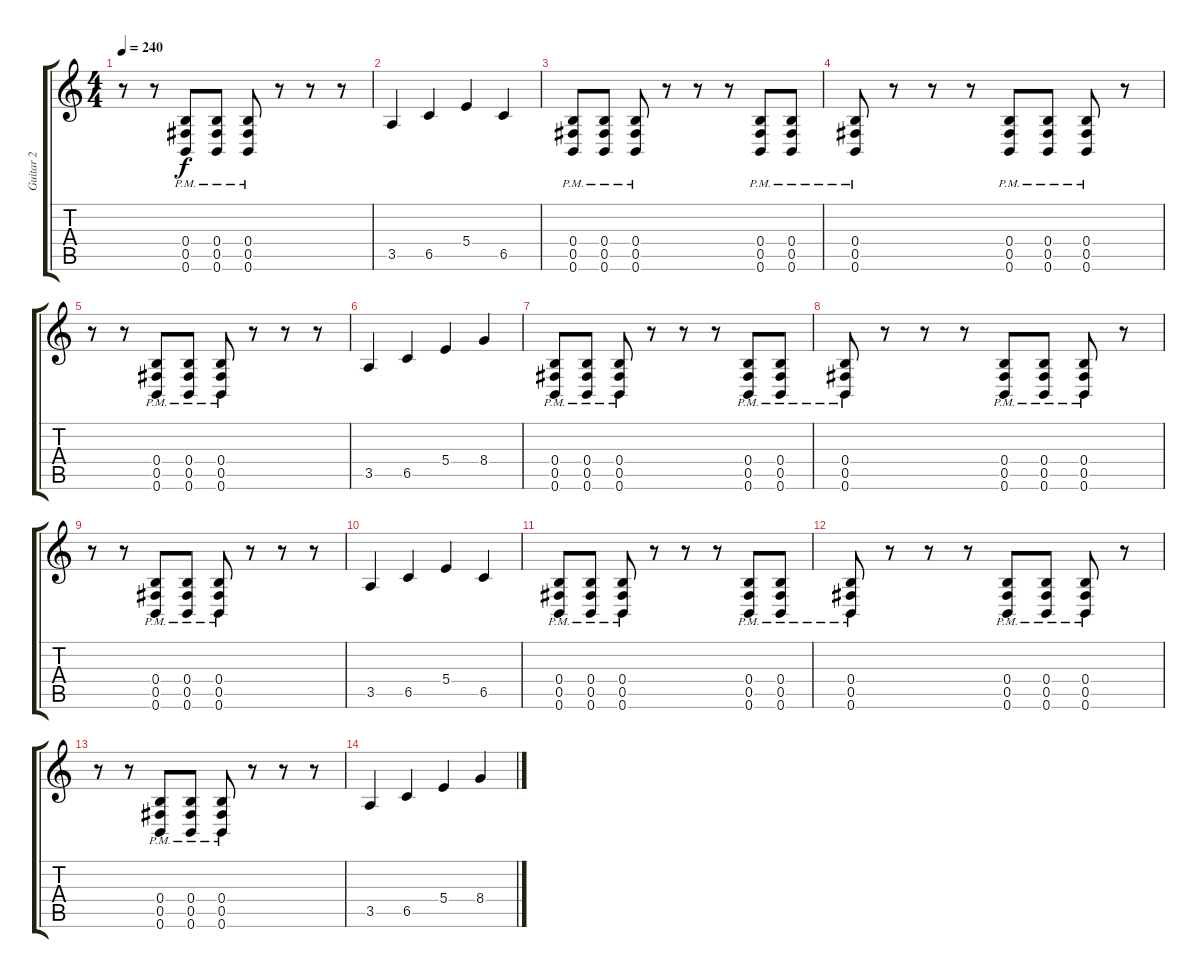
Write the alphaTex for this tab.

\track ("Guitar 2" "Guitar 2") {instrument overdrivenguitar}
\staff {score tabs}
\tuning (Db4 Ab3 E3 B2 Gb2 B1) {hide}
\ts (4 4)
\tempo 240
\clef g2
\ks c
r.8{dy f} r.8 (0.4{pm} 0.5{pm} 0.6{pm}).8 (0.4{pm} 0.5{pm} 0.6{pm}).8 (0.4{pm} 0.5{pm} 0.6{pm}).8 r.8 r.8 r.8 |
3.5.4 6.5.4 5.4.4 6.5.4 |
(0.4{pm} 0.5{pm} 0.6{pm}).8 (0.4{pm} 0.5{pm} 0.6{pm}).8 (0.4{pm} 0.5{pm} 0.6{pm}).8 r.8 r.8 r.8 (0.4{pm} 0.5{pm} 0.6{pm}).8 (0.4{pm} 0.5{pm} 0.6{pm}).8 |
(0.4{pm} 0.5{pm} 0.6{pm}).8 r.8 r.8 r.8 (0.4{pm} 0.5{pm} 0.6{pm}).8 (0.4{pm} 0.5{pm} 0.6{pm}).8 (0.4{pm} 0.5{pm} 0.6{pm}).8 r.8 |
r.8 r.8 (0.4{pm} 0.5{pm} 0.6{pm}).8 (0.4{pm} 0.5{pm} 0.6{pm}).8 (0.4{pm} 0.5{pm} 0.6{pm}).8 r.8 r.8 r.8 |
3.5.4 6.5.4 5.4.4 8.4.4 |
(0.4{pm} 0.5{pm} 0.6{pm}).8 (0.4{pm} 0.5{pm} 0.6{pm}).8 (0.4{pm} 0.5{pm} 0.6{pm}).8 r.8 r.8 r.8 (0.4{pm} 0.5{pm} 0.6{pm}).8 (0.4{pm} 0.5{pm} 0.6{pm}).8 |
(0.4{pm} 0.5{pm} 0.6{pm}).8 r.8 r.8 r.8 (0.4{pm} 0.5{pm} 0.6{pm}).8 (0.4{pm} 0.5{pm} 0.6{pm}).8 (0.4{pm} 0.5{pm} 0.6{pm}).8 r.8 |
r.8 r.8 (0.4{pm} 0.5{pm} 0.6{pm}).8 (0.4{pm} 0.5{pm} 0.6{pm}).8 (0.4{pm} 0.5{pm} 0.6{pm}).8 r.8 r.8 r.8 |
3.5.4 6.5.4 5.4.4 6.5.4 |
(0.4{pm} 0.5{pm} 0.6{pm}).8 (0.4{pm} 0.5{pm} 0.6{pm}).8 (0.4{pm} 0.5{pm} 0.6{pm}).8 r.8 r.8 r.8 (0.4{pm} 0.5{pm} 0.6{pm}).8 (0.4{pm} 0.5{pm} 0.6{pm}).8 |
(0.4{pm} 0.5{pm} 0.6{pm}).8 r.8 r.8 r.8 (0.4{pm} 0.5{pm} 0.6{pm}).8 (0.4{pm} 0.5{pm} 0.6{pm}).8 (0.4{pm} 0.5{pm} 0.6{pm}).8 r.8 |
r.8 r.8 (0.4{pm} 0.5{pm} 0.6{pm}).8 (0.4{pm} 0.5{pm} 0.6{pm}).8 (0.4{pm} 0.5{pm} 0.6{pm}).8 r.8 r.8 r.8 |
3.5.4 6.5.4 5.4.4 8.4.4
